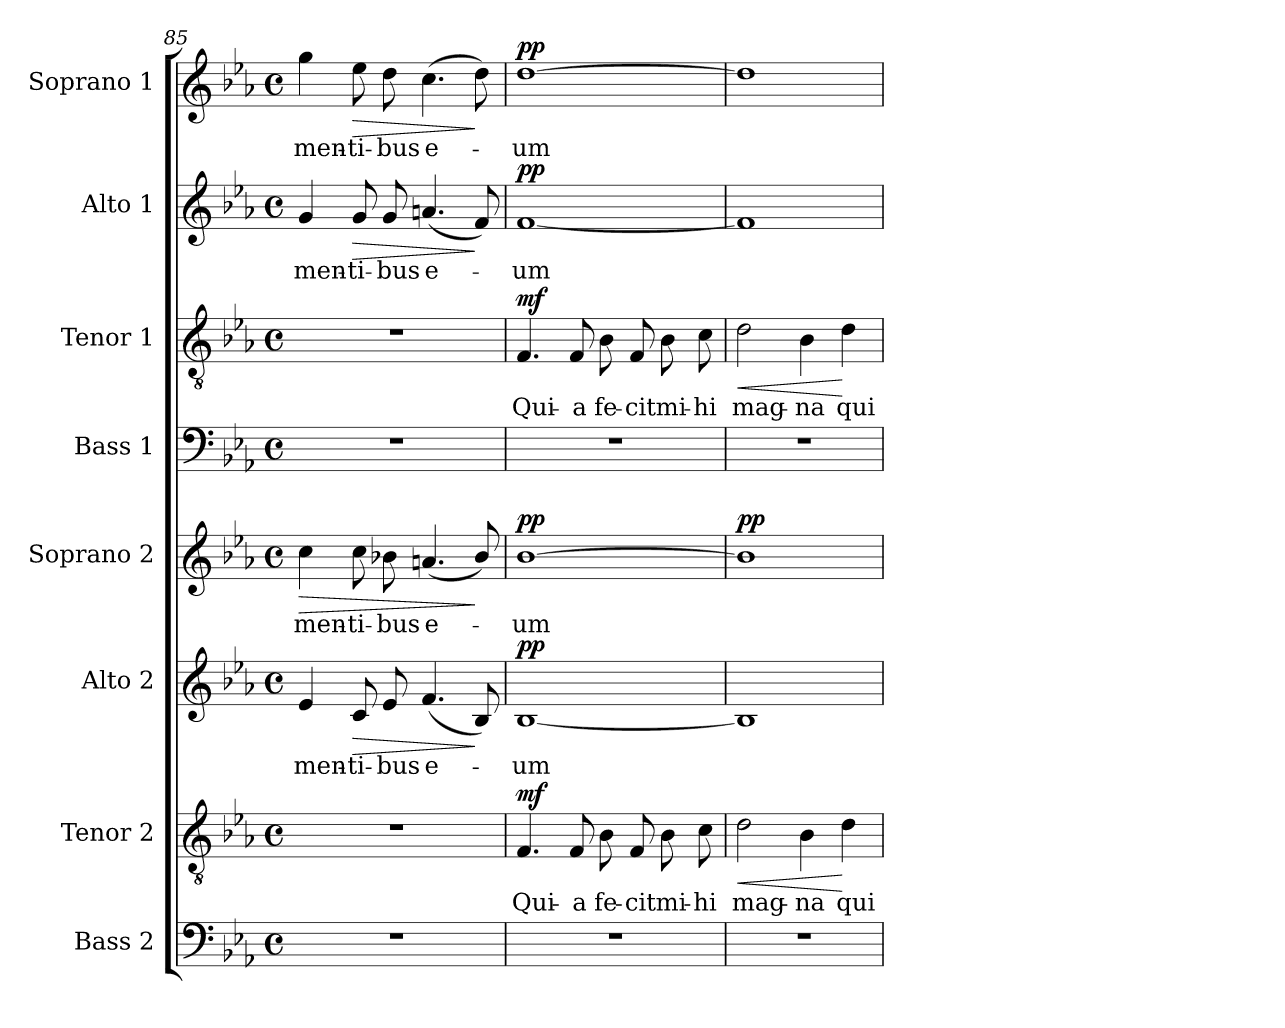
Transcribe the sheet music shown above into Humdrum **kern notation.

**kern	**kern	**text	**dynam	**kern	**text	**dynam	**kern	**text	**dynam	**kern	**kern	**text	**dynam	**kern	**text	**dynam	**kern	**text	**dynam
*part8	*part7	*part7	*part7	*part6	*part6	*part6	*part5	*part5	*part5	*part4	*part3	*part3	*part3	*part2	*part2	*part2	*part1	*part1	*part1
*staff8	*staff7	*staff7	*staff7	*staff6	*staff6	*staff6	*staff5	*staff5	*staff5	*staff4	*staff3	*staff3	*staff3	*staff2	*staff2	*staff2	*staff1	*staff1	*staff1
*I"Bass 2	*I"Tenor 2	*	*	*I"Alto 2	*	*	*I"Soprano 2	*	*	*I"Bass 1	*I"Tenor 1	*	*	*I"Alto 1	*	*	*I"Soprano 1	*	*
*I'B 2.	*I'T 2.	*	*	*I'A 2.	*	*	*I'S 2.	*	*	*I'B 1.	*I'T 1.	*	*	*I'A 1.	*	*	*I'S 1.	*	*
*clefF4	*clefGv2	*	*	*clefG2	*	*	*clefG2	*	*	*clefF4	*clefGv2	*	*	*clefG2	*	*	*clefG2	*	*
*	*ITrd7c12	*	*	*	*	*	*	*	*	*	*ITrd7c12	*	*	*	*	*	*	*	*
*k[b-e-a-]	*k[b-e-a-]	*	*	*k[b-e-a-]	*	*	*k[b-e-a-]	*	*	*k[b-e-a-]	*k[b-e-a-]	*	*	*k[b-e-a-]	*	*	*k[b-e-a-]	*	*
*E-:	*E-:	*	*	*E-:	*	*	*E-:	*	*	*E-:	*E-:	*	*	*E-:	*	*	*E-:	*	*
*M4/4	*M4/4	*	*	*M4/4	*	*	*M4/4	*	*	*M4/4	*M4/4	*	*	*M4/4	*	*	*M4/4	*	*
*met(c)	*met(c)	*	*	*met(c)	*	*	*met(c)	*	*	*met(c)	*met(c)	*	*	*met(c)	*	*	*met(c)	*	*
=85	=85	=85	=85	=85	=85	=85	=85	=85	=85	=85	=85	=85	=85	=85	=85	=85	=85	=85	=85
!	!	!	!	!	!LO:LY:b:color=#000000	!	!	!	!	!	!	!	!	!	!	!	!	!	!
!	!	!	!	!	!	!	!	!LO:LY:b:color=#000000	!LO:HP:b	!	!	!	!	!	!	!	!	!	!
!	!	!	!	!	!	!	!	!	!	!	!	!	!	!	!LO:LY:b:color=#000000	!	!	!	!
!	!	!	!	!	!	!	!	!	!	!	!	!	!	!	!	!	!	!LO:LY:b:color=#000000	!
1r	1r	.	.	4e-i/	-men-	.	4cci\	-men-	>	1r	1r	.	.	4gi/	-men-	.	4ggi\	-men-	.
!	!	!	!	!	!LO:LY:b:color=#000000	!LO:HP:b	!	!	!	!	!	!	!	!	!	!	!	!	!
!	!	!	!	!	!	!	!	!LO:LY:b:color=#000000	!	!	!	!	!	!	!	!	!	!	!
!	!	!	!	!	!	!	!	!	!	!	!	!	!	!	!LO:LY:b:color=#000000	!LO:HP:b	!	!	!
!	!	!	!	!	!	!	!	!	!	!	!	!	!	!	!	!	!	!LO:LY:b:color=#000000	!LO:HP:b
.	.	.	.	8ci/	-ti-	>	8cci\	-ti-	.	.	.	.	.	8gi/	-ti-	>	8ee-i\	-ti-	>
!	!	!	!	!	!LO:LY:b:color=#000000	!	!	!	!	!	!	!	!	!	!	!	!	!	!
!	!	!	!	!	!	!	!	!LO:LY:b:color=#000000	!	!	!	!	!	!	!	!	!	!	!
!	!	!	!	!	!	!	!	!	!	!	!	!	!	!	!LO:LY:b:color=#000000	!	!	!	!
!	!	!	!	!	!	!	!	!	!	!	!	!	!	!	!	!	!	!LO:LY:b:color=#000000	!
.	.	.	.	8e-i/	-bus	.	8b-Xi\	-bus	.	.	.	.	.	8gi/	-bus	.	8ddi\	-bus	.
!	!	!	!	!	!LO:LY:b:color=#000000	!	!	!	!	!	!	!	!	!	!	!	!	!	!
!	!	!	!	!	!	!	!	!LO:LY:b:color=#000000	!	!	!	!	!	!	!	!	!	!	!
!	!	!	!	!	!	!	!	!	!	!	!	!	!	!	!LO:LY:b:color=#000000	!	!	!	!
!	!	!	!	!	!	!	!	!	!	!	!	!	!	!	!	!	!	!LO:LY:b:color=#000000	!
.	.	.	.	(4.fi/	e-	.	(4.ani/	e-	.	.	.	.	.	(4.ani/	e-	.	(4.cci\	e-	.
.	.	.	.	8B-i/)	.	]	8b-i/)	.	]	.	.	.	.	8fi/)	.	]	8ddi\)	.	]
=86	=86	=86	=86	=86	=86	=86	=86	=86	=86	=86	=86	=86	=86	=86	=86	=86	=86	=86	=86
!	!	!LO:LY:b:color=#000000	!	!	!	!	!	!	!	!	!	!	!	!	!	!	!	!	!
!	!	!	!	!	!LO:LY:b:color=#000000	!	!	!	!	!	!	!	!	!	!	!	!	!	!
!	!	!	!	!	!	!	!	!LO:LY:b:color=#000000	!	!	!	!	!	!	!	!	!	!	!
!	!	!	!	!	!	!	!	!	!	!	!	!LO:LY:b:color=#000000	!	!	!	!	!	!	!
!	!	!	!	!	!	!	!	!	!	!	!	!	!	!	!LO:LY:b:color=#000000	!	!	!	!
!	!	!	!	!	!	!	!	!	!	!	!	!	!	!	!	!	!	!LO:LY:b:color=#000000	!
1r	4.FFi/	Qui-	mf	[1B-i	-um	pp	[1b-i	-um	pp	1r	4.FFi/	Qui-	mf	[1fi	-um	pp	[1ddi	-um	pp
!	!	!LO:LY:b:color=#000000	!	!	!	!	!	!	!	!	!	!	!	!	!	!	!	!	!
!	!	!	!	!	!	!	!	!	!	!	!	!LO:LY:b:color=#000000	!	!	!	!	!	!	!
.	8FFi/	-a	.	.	.	.	.	.	.	.	8FFi/	-a	.	.	.	.	.	.	.
!	!	!LO:LY:b:color=#000000	!	!	!	!	!	!	!	!	!	!	!	!	!	!	!	!	!
!	!	!	!	!	!	!	!	!	!	!	!	!LO:LY:b:color=#000000	!	!	!	!	!	!	!
.	8BB-i\	fe-	.	.	.	.	.	.	.	.	8BB-i\	fe-	.	.	.	.	.	.	.
!	!	!LO:LY:b:color=#000000	!	!	!	!	!	!	!	!	!	!	!	!	!	!	!	!	!
!	!	!	!	!	!	!	!	!	!	!	!	!LO:LY:b:color=#000000	!	!	!	!	!	!	!
.	8FFi/	-cit	.	.	.	.	.	.	.	.	8FFi/	-cit	.	.	.	.	.	.	.
!	!	!LO:LY:b:color=#000000	!	!	!	!	!	!	!	!	!	!	!	!	!	!	!	!	!
!	!	!	!	!	!	!	!	!	!	!	!	!LO:LY:b:color=#000000	!	!	!	!	!	!	!
.	8BB-i\	mi-	.	.	.	.	.	.	.	.	8BB-i\	mi-	.	.	.	.	.	.	.
!	!	!LO:LY:b:color=#000000	!	!	!	!	!	!	!	!	!	!	!	!	!	!	!	!	!
!	!	!	!	!	!	!	!	!	!	!	!	!LO:LY:b:color=#000000	!	!	!	!	!	!	!
.	8Ci\	-hi	.	.	.	.	.	.	.	.	8Ci\	-hi	.	.	.	.	.	.	.
=87	=87	=87	=87	=87	=87	=87	=87	=87	=87	=87	=87	=87	=87	=87	=87	=87	=87	=87	=87
!	!	!LO:LY:b:color=#000000	!LO:HP:b	!	!	!	!	!	!	!	!	!	!	!	!	!	!	!	!
!	!	!	!	!	!	!	!	!	!	!	!	!LO:LY:b:color=#000000	!LO:HP:b	!	!	!	!	!	!
1r	2Di\	mag-	<	1B-i]	.	.	1b-i]	.	pp	1r	2Di\	mag-	<	1fi]	.	.	1ddi]	.	.
!	!	!LO:LY:b:color=#000000	!	!	!	!	!	!	!	!	!	!	!	!	!	!	!	!	!
!	!	!	!	!	!	!	!	!	!	!	!	!LO:LY:b:color=#000000	!	!	!	!	!	!	!
.	4BB-i\	-na	.	.	.	.	.	.	.	.	4BB-i\	-na	.	.	.	.	.	.	.
!	!	!LO:LY:b:color=#000000	!	!	!	!	!	!	!	!	!	!	!	!	!	!	!	!	!
!	!	!	!	!	!	!	!	!	!	!	!	!LO:LY:b:color=#000000	!	!	!	!	!	!	!
.	4Di\	qui	[	.	.	.	.	.	.	.	4Di\	qui	[	.	.	.	.	.	.
=	=	=	=	=	=	=	=	=	=	=	=	=	=	=	=	=	=	=	=
*-	*-	*-	*-	*-	*-	*-	*-	*-	*-	*-	*-	*-	*-	*-	*-	*-	*-	*-	*-
